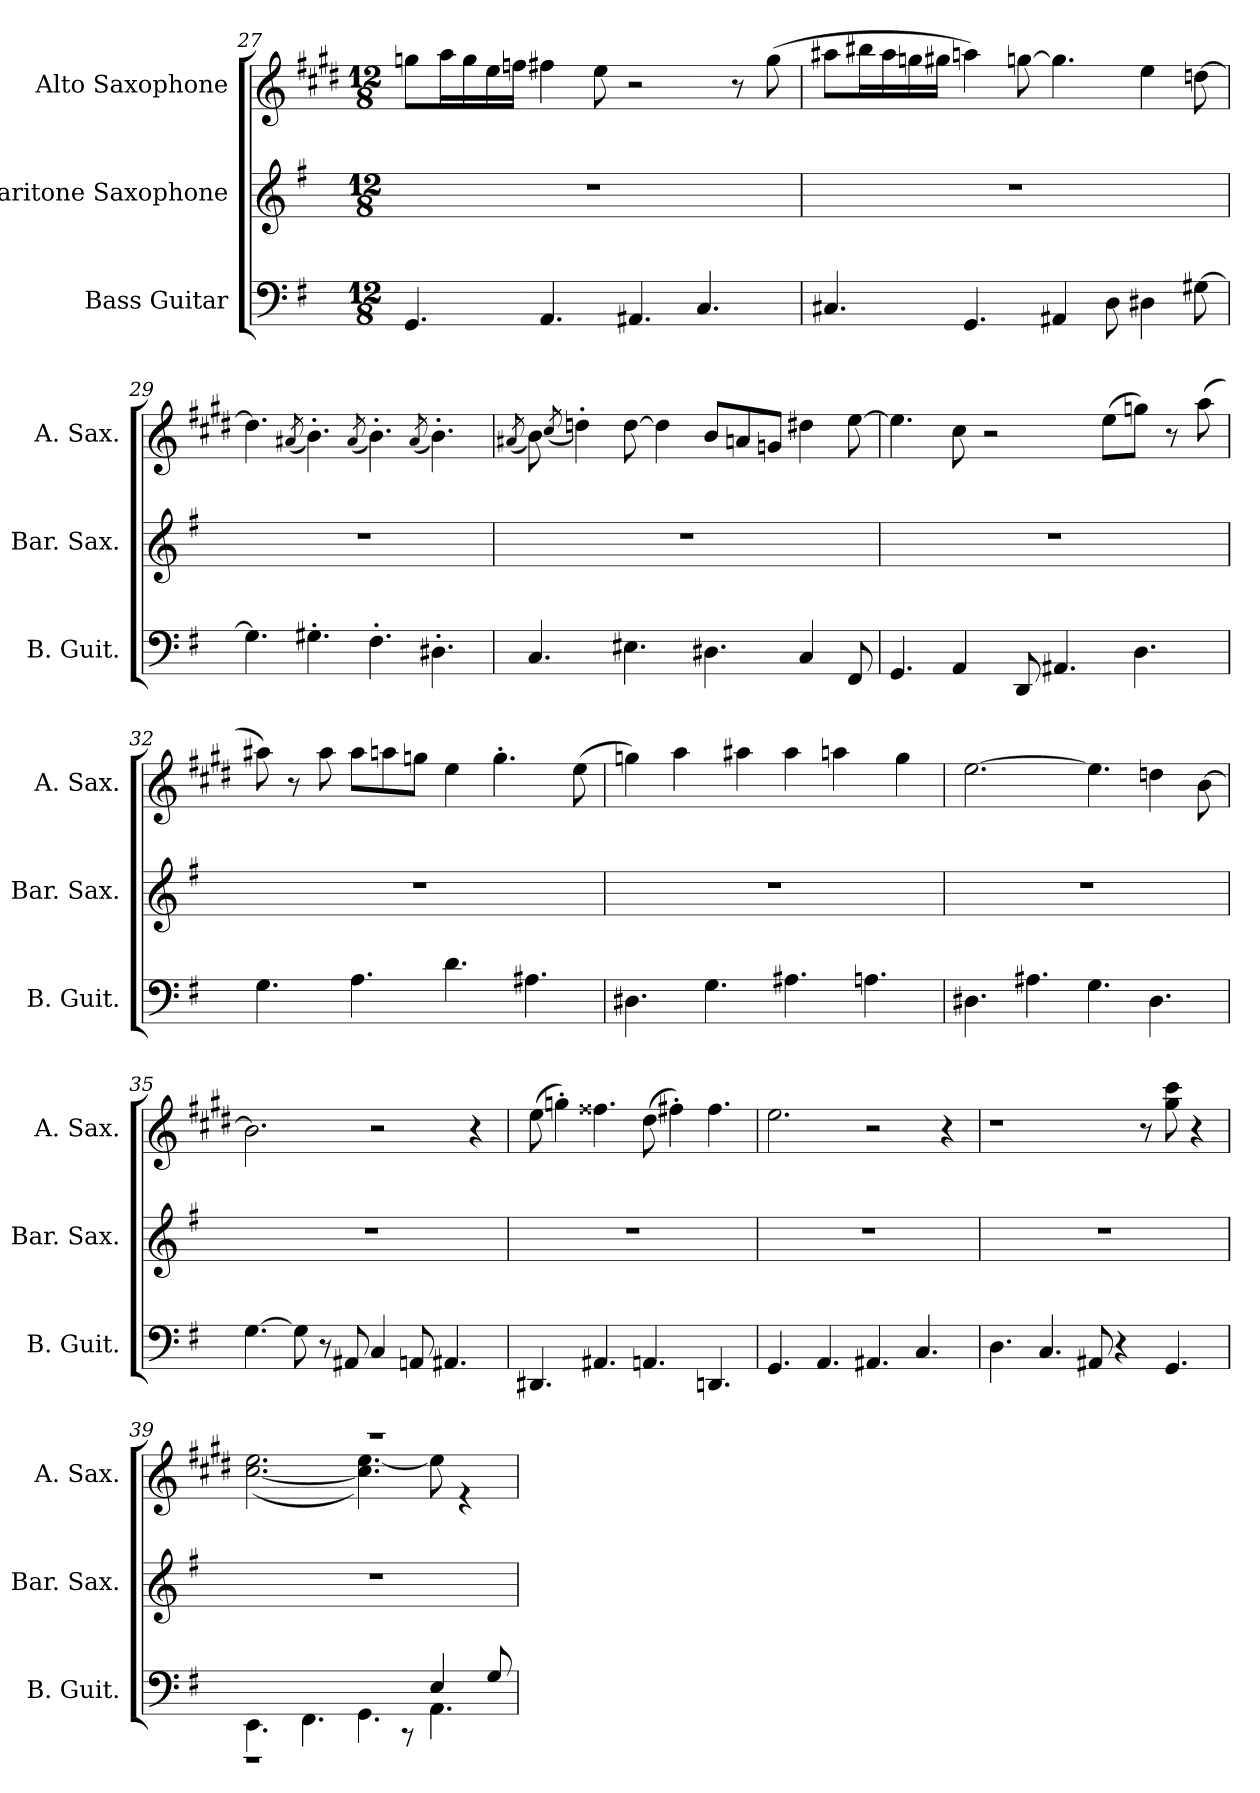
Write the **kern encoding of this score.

**kern	**kern	**kern
*part3	*part2	*part1
*staff3	*staff2	*staff1
*I"Bass Guitar	*I"Baritone Saxophone	*I"Alto Saxophone
*I'B. Guit.	*I'Bar. Sax.	*I'A. Sax.
!!LO:LB:g=z
*clefF4	*clefG2	*clefG2
*ITrd7c12	*ITrd12c21	*ITrd5c9
*k[f#]	*k[f#]	*k[f#]
*M12/8	*M12/8	*M12/8
=27	=27	=27
4.GGG/	1.r	8b-X\L
.	.	16cc\L
.	.	16b-\
.	.	16g\
.	.	16a-X\JJ
4.AAA/	.	4an\
.	.	8g\
4.AAA#X/	.	2r
4.CC/	.	.
.	.	8r
.	.	(8b-\
=28	=28	=28
4.CC#X/	1.r	8cc#X\L
.	.	16dd#X\L
.	.	16cc#\
.	.	16b-X\
.	.	16bn\JJ
4.GGG/	.	4ccn\)
.	.	[8b-X\
4AAA#X/	.	4.b-\]
8DD\	.	.
4DD#X\	.	4g\
[8GG#X\	.	[8fn\
!!LO:PB:g=z
=29	=29	=29
4.GG#\]	1.r	4.f\]
.	.	(8qc#X/
4.GG#X'\	.	4.d'\)
.	.	(8qc#/
4.FF#'\	.	4.d'\)
.	.	(8qc#/
4.DD#X'\	.	4.d'\)
=30	=30	=30
.	.	(8qc#X/
4.CC/	1.r	8d\)
.	.	(8qe/
.	.	4fn'\)
4.EE#X\	.	[8f\
.	.	4f\]
4.DD#X\	.	8d/L
.	.	8cn/
.	.	8B-X/J
4CC/	.	4f#X\
8FFF#/	.	[8g\
=31	=31	=31
4.GGG/	1.r	4.g\]
4AAA/	.	8e\
.	.	2r
8DDD/	.	.
4.AAA#X/	.	.
.	.	(8g\L
4.DD\	.	8b-X\J)
.	.	8r
.	.	(8cc\
!!LO:LB:g=z
=32	=32	=32
4.GG\	1.r	8cc#X\)
.	.	8r
.	.	8cc#\
4.AA\	.	8cc#\L
.	.	8ccn\
.	.	8b-X\J
4.D\	.	4g\
.	.	4.b-'\
4.AA#X\	.	.
.	.	(8g\
=33	=33	=33
4.DD#X\	1.r	4b-X\)
.	.	4cc\
4.GG\	.	.
.	.	4cc#X\
4.AA#X\	.	4cc#\
.	.	4ccn\
4.AAn\	.	.
.	.	4b-\
=34	=34	=34
4.DD#X\	1.r	[2.g\
4.AA#X\	.	.
4.GG\	.	4.g\]
4.DD#\	.	4fn\
.	.	[8d\
!!LO:LB:g=z
=35	=35	=35
[4.GG\	1.r	2.d\]
8GG\]	.	.
8r	.	.
8AAA#X/	.	.
4CC/	.	2r
8AAAn/	.	.
4.AAA#X/	.	.
.	.	4r
=36	=36	=36
4.DDD#X/	1.r	(8g\
.	.	4b-X'\)
4.AAA#X/	.	4.a#X\
4.AAAn/	.	(8f#\
.	.	4an'\)
4.DDDn/	.	4.a\
=37	=37	=37
4.GGG/	1.r	2.g\
4.AAA/	.	.
4.AAA#X/	.	2r
4.CC/	.	.
.	.	4r
=38	=38	=38
4.DD\	1.r	1r
4.CC/	.	.
8AAA#X/	.	.
4r	.	.
.	.	8r
4.GGG/	.	8b\ 8ee\
.	.	4r
!!LO:LB:g=z
=39	=39	=39
*^	*	*^
4.EEE\	1r	1.r	1.r	([2.e\ 2.g\
4.FFF#\	.	.	.	.
4.GGG\	.	.	.	4.e\] [4.g\)
.	8r	.	.	.
4.AAA\	4EE/	.	.	8g\]
.	.	.	.	4r
.	8GG/	.	.	.
*v	*v	*	*v	*v
=	=	=
*-	*-	*-
